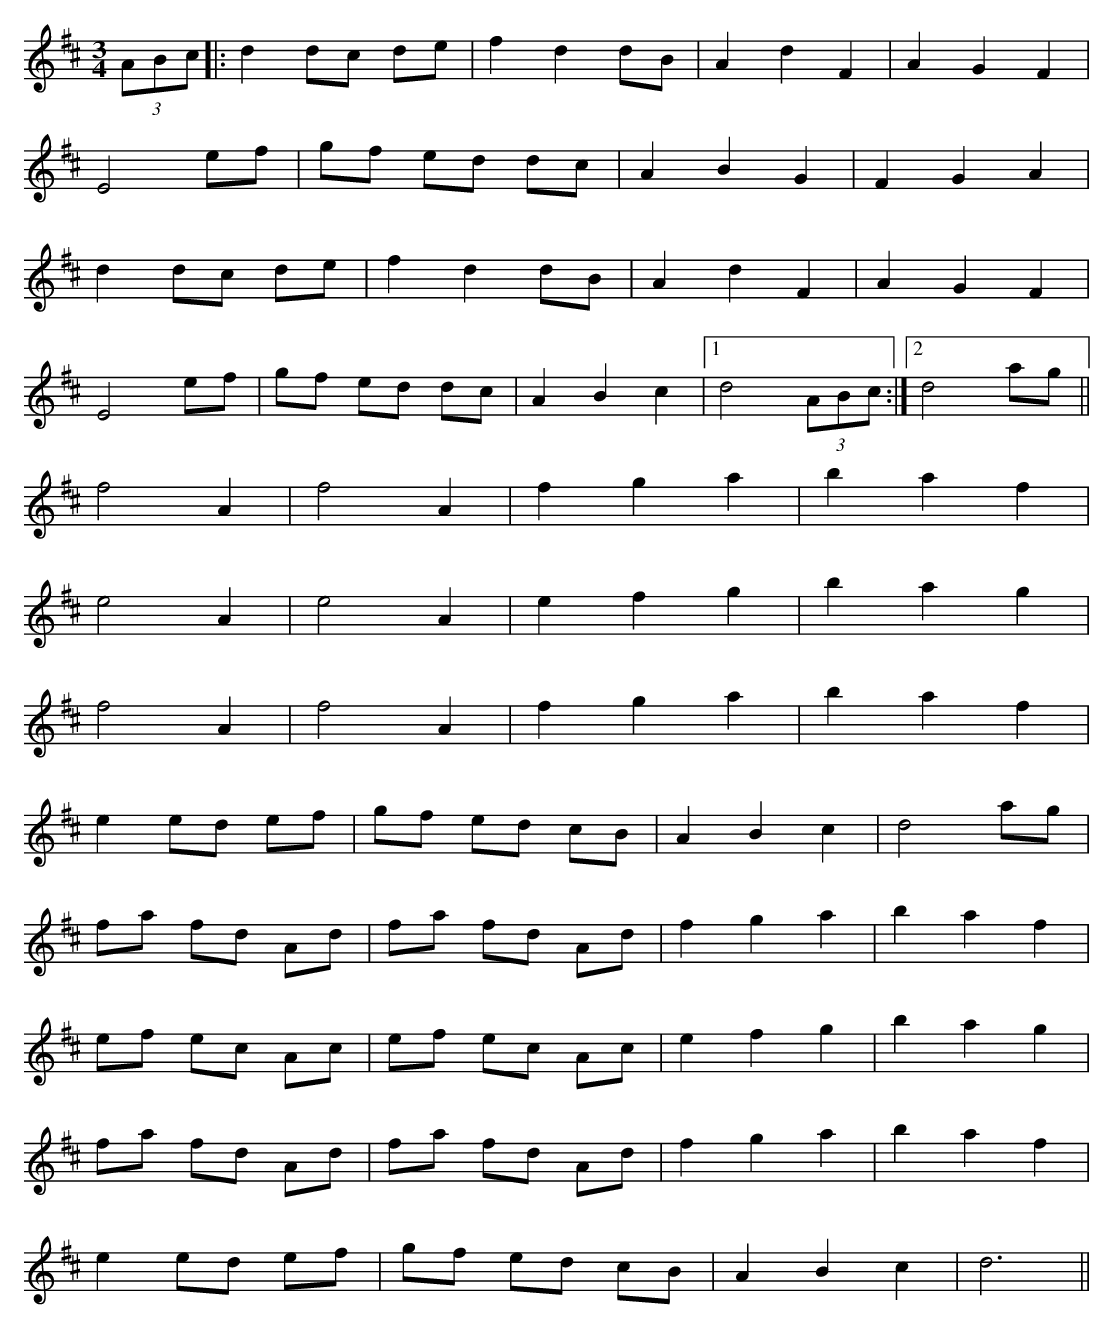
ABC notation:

X:1
M:3/4
K:D
(3ABc|:d2dc de|f2 d2 dB|A2 d2 F2|A2 G2 F2|
E4 ef|gf ed dc|A2 B2 G2|F2 G2 A2|
d2 dc de|f2 d2 dB|A2 d2 F2|A2 G2 F2|
E4 ef|gf ed dc|A2 B2 c2|1 d4 (3ABc:|2 d4 ag||
f4 A2|f4 A2|f2 g2 a2|b2 a2 f2|
e4 A2|e4 A2|e2 f2 g2|b2 a2 g2|
f4 A2|f4 A2|f2 g2 a2|b2 a2 f2|
e2 ed ef|gf ed cB|A2 B2 c2|d4 ag|
fa fd Ad|fa fd Ad|f2 g2 a2|b2 a2 f2|
ef ec Ac|ef ec Ac|e2 f2 g2|b2 a2 g2|
fa fd Ad|fa fd Ad|f2 g2 a2|b2 a2 f2|
e2 ed ef|gf ed cB|A2 B2 c2|d6||
